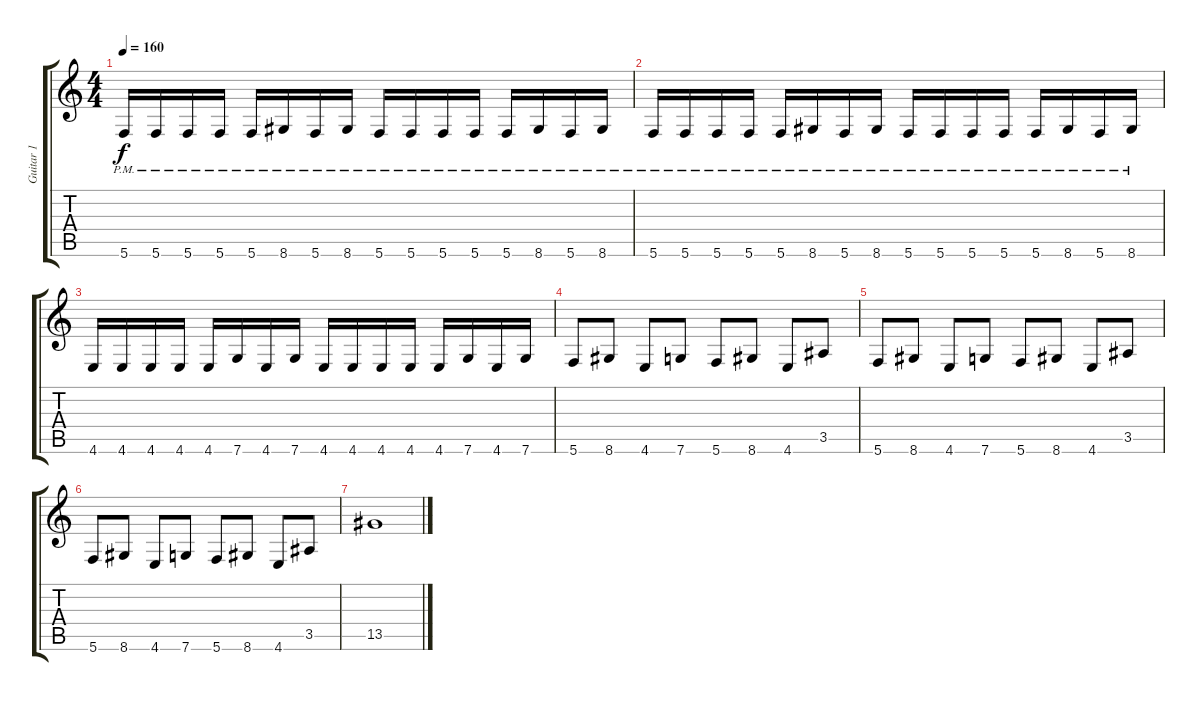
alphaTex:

\track ("Guitar 1" "Guitar 1") {instrument distortionguitar}
\staff {score tabs}
\tuning (D4 A3 F3 C3 G2 C2) {hide}
\ts (4 4)
\tempo 160
\clef g2
\ks c
5.6{pm}.16{dy f} 5.6{pm}.16 5.6{pm}.16 5.6{pm}.16 5.6{pm}.16 8.6{pm}.16 5.6{pm}.16 8.6{pm}.16 5.6{pm}.16 5.6{pm}.16 5.6{pm}.16 5.6{pm}.16 5.6{pm}.16 8.6{pm}.16 5.6{pm}.16 8.6{pm}.16 |
5.6{pm}.16 5.6{pm}.16 5.6{pm}.16 5.6{pm}.16 5.6{pm}.16 8.6{pm}.16 5.6{pm}.16 8.6{pm}.16 5.6{pm}.16 5.6{pm}.16 5.6{pm}.16 5.6{pm}.16 5.6{pm}.16 8.6{pm}.16 5.6{pm}.16 8.6{pm}.16 |
4.6.16 4.6.16 4.6.16 4.6.16 4.6.16 7.6.16 4.6.16 7.6.16 4.6.16 4.6.16 4.6.16 4.6.16 4.6.16 7.6.16 4.6.16 7.6.16 |
5.6.8 8.6.8 4.6.8 7.6.8 5.6.8 8.6.8 4.6.8 3.5.8 |
5.6.8 8.6.8 4.6.8 7.6.8 5.6.8 8.6.8 4.6.8 3.5.8 |
5.6.8 8.6.8 4.6.8 7.6.8 5.6.8 8.6.8 4.6.8 3.5.8 |
13.5.1
